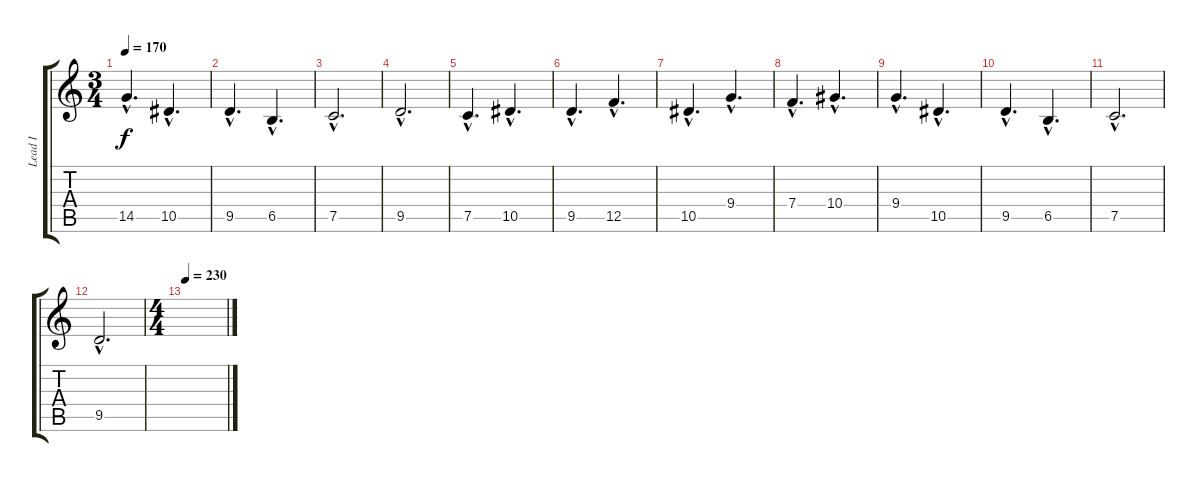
\track ("Lead I" "Lead I") {instrument overdrivenguitar}
\staff {score tabs}
\tuning (C4 G3 Eb3 Bb2 F2 C2) {hide}
\ts (3 4)
\tempo 170
\clef g2
\ks c
14.5{hac}.4{d dy f} 10.5{hac}.4{d} |
9.5{hac}.4{d} 6.5{hac}.4{d} |
7.5{hac}.2{d} |
9.5{hac}.2{d} |
7.5{hac}.4{d} 10.5{hac}.4{d} |
9.5{hac}.4{d} 12.5{hac}.4{d} |
10.5{hac}.4{d} 9.4{hac}.4{d} |
7.4{hac}.4{d} 10.4{hac}.4{d} |
9.4{hac}.4{d} 10.5{hac}.4{d} |
9.5{hac}.4{d} 6.5{hac}.4{d} |
7.5{hac}.2{d} |
9.5{hac}.2{d} |
\ts (4 4)
\tempo 230
